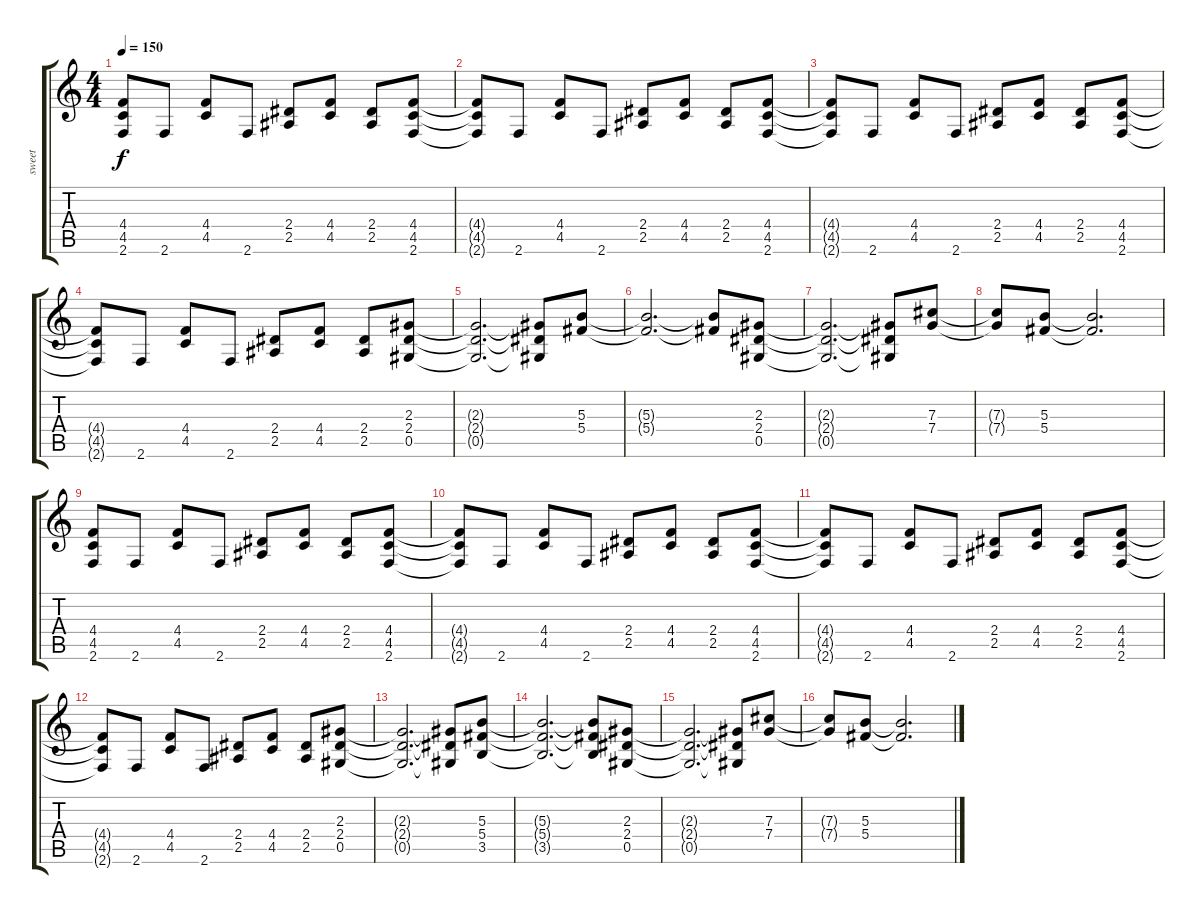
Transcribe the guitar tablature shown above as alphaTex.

\track ("sweet" "sweet") {instrument distortionguitar}
\staff {score tabs}
\tuning (Eb4 Bb3 Gb3 Db3 Ab2 Eb2) {hide}
\ts (4 4)
\tempo 150
\clef g2
\ks c
(4.4 4.5 2.6).8{dy f} 2.6.8 (4.4 4.5).8 2.6.8 (2.4 2.5).8 (4.4 4.5).8 (2.4 2.5).8 (4.4 4.5 2.6).8 |
(4.4{t} 4.5{t} 2.6{t}).8 2.6.8 (4.4 4.5).8 2.6.8 (2.4 2.5).8 (4.4 4.5).8 (2.4 2.5).8 (4.4 4.5 2.6).8 |
(4.4{t} 4.5{t} 2.6{t}).8 2.6.8 (4.4 4.5).8 2.6.8 (2.4 2.5).8 (4.4 4.5).8 (2.4 2.5).8 (4.4 4.5 2.6).8 |
(4.4{t} 4.5{t} 2.6{t}).8 2.6.8 (4.4 4.5).8 2.6.8 (2.4 2.5).8 (4.4 4.5).8 (2.4 2.5).8 (2.3 2.4 0.5).8 |
(2.3{t} 2.4{t} 0.5{t}).2{d} (2.3{t} 2.4{t} 0.5{t}).8 (5.3 5.4).8 |
(5.3{t} 5.4{t}).2{d} (5.3{t} 5.4{t}).8 (2.3 2.4 0.5).8 |
(2.3{t} 2.4{t} 0.5{t}).2{d} (2.3{t} 2.4{t} 0.5{t}).8 (7.3 7.4).8 |
(7.3{t} 7.4{t}).8 (5.3 5.4).8 (5.3{t} 5.4{t}).2{d} |
(4.4 4.5 2.6).8 2.6.8 (4.4 4.5).8 2.6.8 (2.4 2.5).8 (4.4 4.5).8 (2.4 2.5).8 (4.4 4.5 2.6).8 |
(4.4{t} 4.5{t} 2.6{t}).8 2.6.8 (4.4 4.5).8 2.6.8 (2.4 2.5).8 (4.4 4.5).8 (2.4 2.5).8 (4.4 4.5 2.6).8 |
(4.4{t} 4.5{t} 2.6{t}).8 2.6.8 (4.4 4.5).8 2.6.8 (2.4 2.5).8 (4.4 4.5).8 (2.4 2.5).8 (4.4 4.5 2.6).8 |
(4.4{t} 4.5{t} 2.6{t}).8 2.6.8 (4.4 4.5).8 2.6.8 (2.4 2.5).8 (4.4 4.5).8 (2.4 2.5).8 (2.3 2.4 0.5).8 |
(2.3{t} 2.4{t} 0.5{t}).2{d} (2.3{t} 2.4{t} 0.5{t}).8 (5.3 5.4 3.5).8 |
(5.3{t} 5.4{t} 3.5{t}).2{d} (5.3{t} 5.4{t} 3.5{t}).8 (2.3 2.4 0.5).8 |
(2.3{t} 2.4{t} 0.5{t}).2{d} (2.3{t} 2.4{t} 0.5{t}).8 (7.3 7.4).8 |
(7.3{t} 7.4{t}).8 (5.3 5.4).8 (5.3{t} 5.4{t}).2{d}
